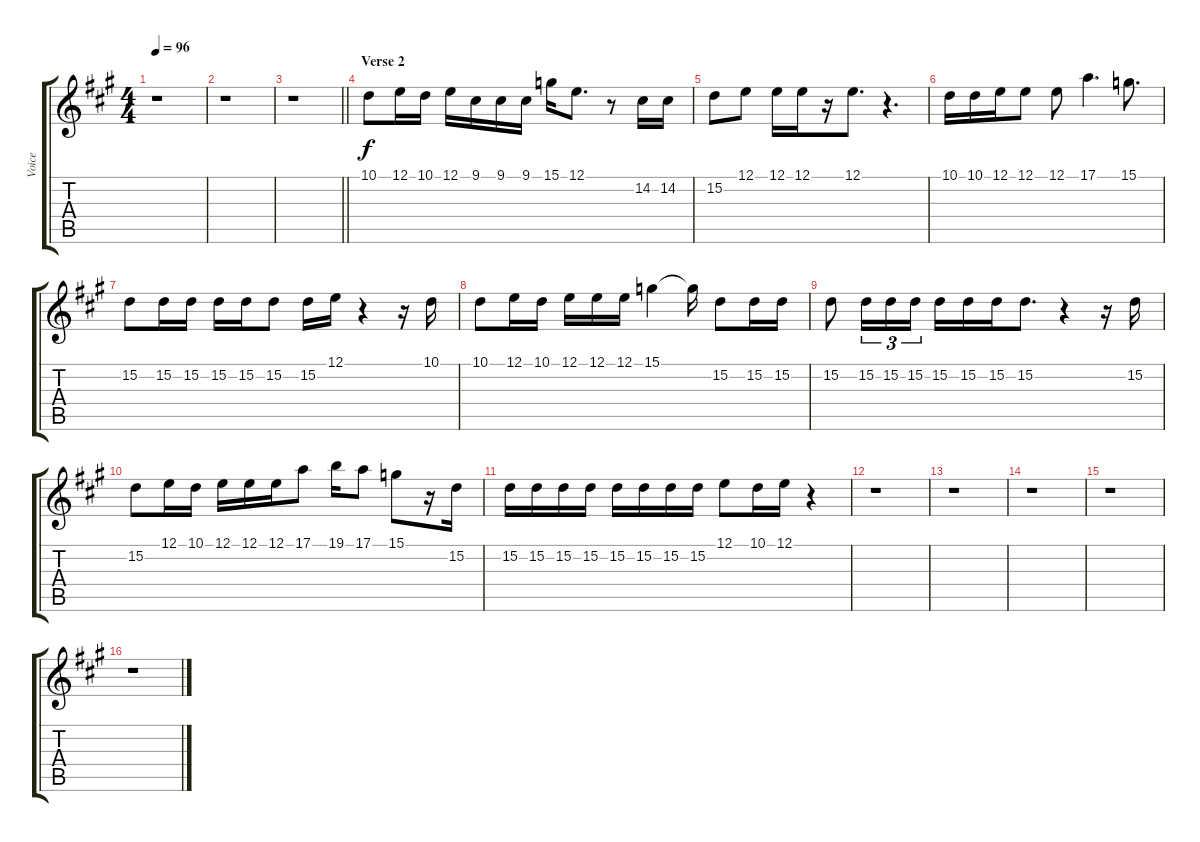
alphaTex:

\track ("Voice" "Voice") {instrument lead6voice}
\staff {score tabs}
\tuning (E4 B3 G3 D3 A2 E2) {hide}
\ts (4 4)
\tempo 96
\clef g2
\ks a
r.1{dy f} |
r.1 |
\barLineRight lightlight
r.1 |
\section ("" "Verse 2")
10.1.8 12.1.16 10.1.16 12.1.16 9.1.16 9.1.16 9.1.16 15.1.16 12.1.8{d} r.8 14.2.16 14.2.16 |
15.2.8 12.1.8 12.1.16 12.1.16 r.16 12.1.8{d} r.4{d} |
10.1.16 10.1.16 12.1.16 12.1.8 12.1.8 17.1.4{d} 15.1.8{d} |
15.2.8 15.2.16 15.2.16 15.2.16 15.2.16 15.2.8 15.2.16 12.1.16 r.4 r.16 10.1.16 |
10.1.8 12.1.16 10.1.16 12.1.16 12.1.16 12.1.16 15.1.4 15.1{t}.16 15.2.8 15.2.16 15.2.16 |
15.2.8 15.2.16{tu (3 2)} 15.2.16{tu (3 2)} 15.2.16{tu (3 2)} 15.2.16 15.2.16 15.2.16 15.2.8{d} r.4 r.16 15.2.16 |
15.2.8 12.1.16 10.1.16 12.1.16 12.1.16 12.1.16 17.1.8 19.1.16 17.1.8 15.1.8 r.16 15.2.16 |
15.2.16 15.2.16 15.2.16 15.2.16 15.2.16 15.2.16 15.2.16 15.2.16 12.1.8 10.1.16 12.1.16 r.4 |
r.1 |
r.1 |
r.1 |
r.1 |
r.1
